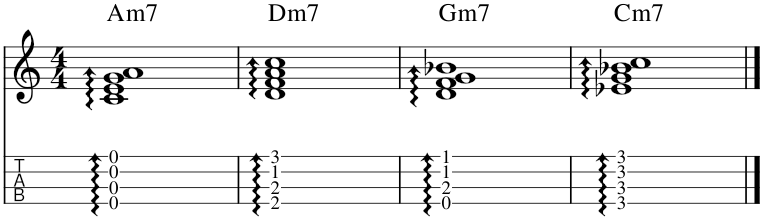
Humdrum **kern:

**kern	**kern	**harte
*part1	*part1	*part1
*staff2	*staff1	*
*I"Ukulélé	*	*
*I'Uk.	*	*
*stria4	*	*
*	*clefG2	*
*k[]	*k[]	*
*M4/4	*M4/4	*
=1	=1	=1
!	!	!LO:H:kt=m7
1g:: 1c:: 1e:: 1a::	1c:: 1e:: 1g:: 1a::	A:min7
=2	=2	=2
!	!	!LO:H:kt=m7
1a:: 1d:: 1f:: 1cc::	1d:: 1f:: 1a:: 1cc::	D:min7
=3	=3	=3
!	!	!LO:H:kt=m7
1g:: 1d:: 1f:: 1b-::	1d:: 1f:: 1g:: 1b-X::	G:min7
=4	=4	=4
!	!	!LO:H:kt=m7
1b-:: 1e-:: 1g:: 1cc::	1e-X:: 1g:: 1b-X:: 1cc::	C:min7
==	==	==
*-	*-	*-
